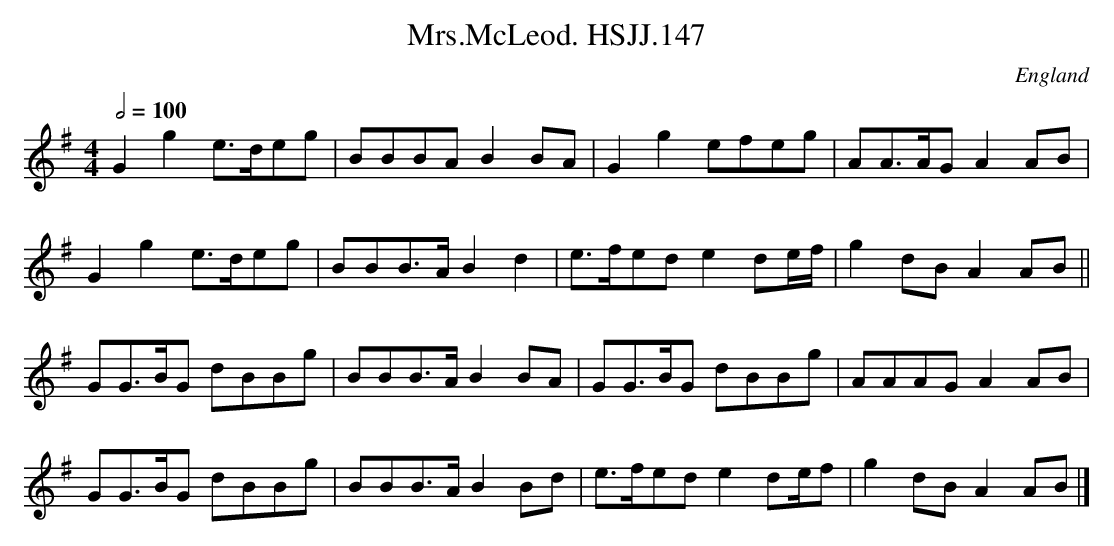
X:1
T:Mrs.McLeod. HSJJ.147
L:1/8
M:4/4
O:England
Q:1/2=100
K:G
G2g2 e>deg|BBBAB2BA|G2g2efeg|AA>AGA2AB|!
G2g2e>deg|BBB>A B2d2|e>fede2 de/f/|g2dBA2AB||!
GG>BG dBBg|BBB>AB2BA|GG>BG dBBg|AAAGA2AB|!
GG>BG dBBg|BBB>AB2Bd|e>fede2 de/f|g2dBA2AB|]
